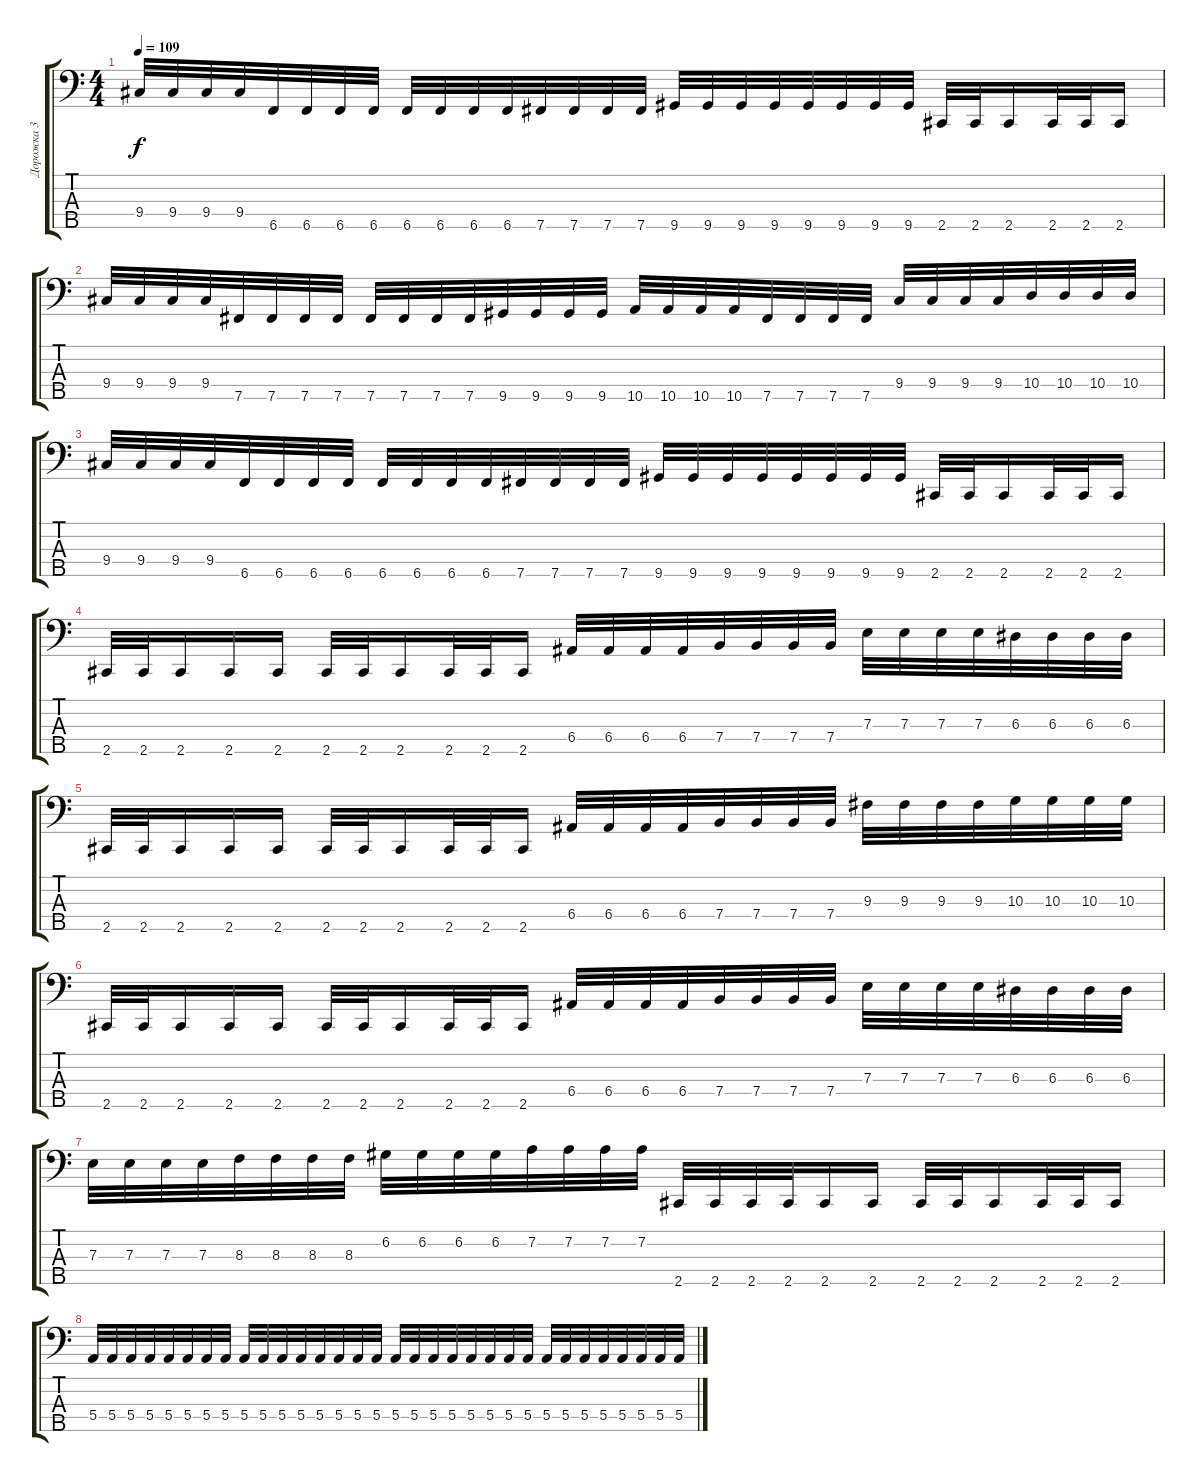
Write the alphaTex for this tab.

\track ("Дорожка 3" "Дорожка 3") {instrument electricbasspick}
\staff {score tabs}
\tuning (G2 D2 A1 E1 B0) {hide}
\ts (4 4)
\tempo 109
\clef f4
\ks c
9.4.32{dy f} 9.4.32 9.4.32 9.4.32 6.5.32 6.5.32 6.5.32 6.5.32 6.5.32 6.5.32 6.5.32 6.5.32 7.5.32 7.5.32 7.5.32 7.5.32 9.5.32 9.5.32 9.5.32 9.5.32 9.5.32 9.5.32 9.5.32 9.5.32 2.5.32 2.5.32 2.5.16 2.5.32 2.5.32 2.5.16 |
9.4.32 9.4.32 9.4.32 9.4.32 7.5.32 7.5.32 7.5.32 7.5.32 7.5.32 7.5.32 7.5.32 7.5.32 9.5.32 9.5.32 9.5.32 9.5.32 10.5.32 10.5.32 10.5.32 10.5.32 7.5.32 7.5.32 7.5.32 7.5.32 9.4.32 9.4.32 9.4.32 9.4.32 10.4.32 10.4.32 10.4.32 10.4.32 |
9.4.32 9.4.32 9.4.32 9.4.32 6.5.32 6.5.32 6.5.32 6.5.32 6.5.32 6.5.32 6.5.32 6.5.32 7.5.32 7.5.32 7.5.32 7.5.32 9.5.32 9.5.32 9.5.32 9.5.32 9.5.32 9.5.32 9.5.32 9.5.32 2.5.32 2.5.32 2.5.16 2.5.32 2.5.32 2.5.16 |
2.5.32 2.5.32 2.5.16 2.5.16 2.5.16 2.5.32 2.5.32 2.5.16 2.5.32 2.5.32 2.5.16 6.4.32 6.4.32 6.4.32 6.4.32 7.4.32 7.4.32 7.4.32 7.4.32 7.3.32 7.3.32 7.3.32 7.3.32 6.3.32 6.3.32 6.3.32 6.3.32 |
2.5.32 2.5.32 2.5.16 2.5.16 2.5.16 2.5.32 2.5.32 2.5.16 2.5.32 2.5.32 2.5.16 6.4.32 6.4.32 6.4.32 6.4.32 7.4.32 7.4.32 7.4.32 7.4.32 9.3.32 9.3.32 9.3.32 9.3.32 10.3.32 10.3.32 10.3.32 10.3.32 |
2.5.32 2.5.32 2.5.16 2.5.16 2.5.16 2.5.32 2.5.32 2.5.16 2.5.32 2.5.32 2.5.16 6.4.32 6.4.32 6.4.32 6.4.32 7.4.32 7.4.32 7.4.32 7.4.32 7.3.32 7.3.32 7.3.32 7.3.32 6.3.32 6.3.32 6.3.32 6.3.32 |
7.3.32 7.3.32 7.3.32 7.3.32 8.3.32 8.3.32 8.3.32 8.3.32 6.2.32 6.2.32 6.2.32 6.2.32 7.2.32 7.2.32 7.2.32 7.2.32 2.5.32 2.5.32 2.5.32 2.5.32 2.5.16 2.5.16 2.5.32 2.5.32 2.5.16 2.5.32 2.5.32 2.5.16 |
5.4.32 5.4.32 5.4.32 5.4.32 5.4.32 5.4.32 5.4.32 5.4.32 5.4.32 5.4.32 5.4.32 5.4.32 5.4.32 5.4.32 5.4.32 5.4.32 5.4.32 5.4.32 5.4.32 5.4.32 5.4.32 5.4.32 5.4.32 5.4.32 5.4.32 5.4.32 5.4.32 5.4.32 5.4.32 5.4.32 5.4.32 5.4.32
